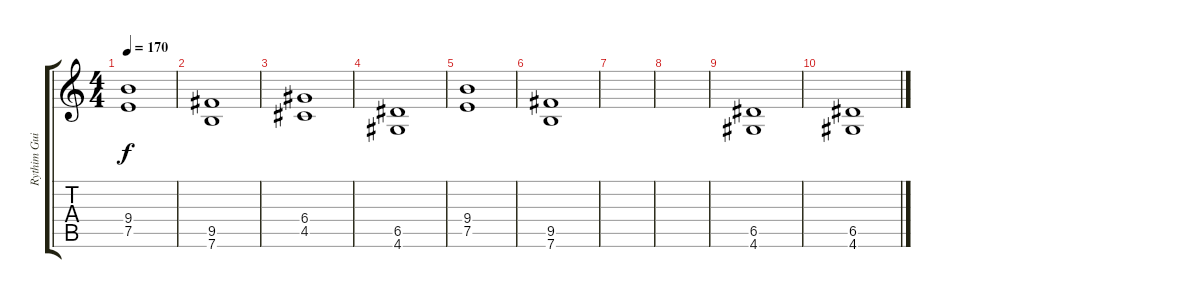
\track ("Rythim Guitar" "Rythim Gui") {instrument overdrivenguitar}
\staff {score tabs}
\tuning (E4 B3 G3 D3 A2 E2) {hide}
\ts (4 4)
\tempo 170
\clef g2
\ks c
(9.4 7.5).1{dy f} |
(9.5 7.6).1 |
(6.4 4.5).1 |
(6.5 4.6).1 |
(9.4 7.5).1 |
(9.5 7.6).1 |
|
|
(6.5 4.6).1 |
(6.5 4.6).1
